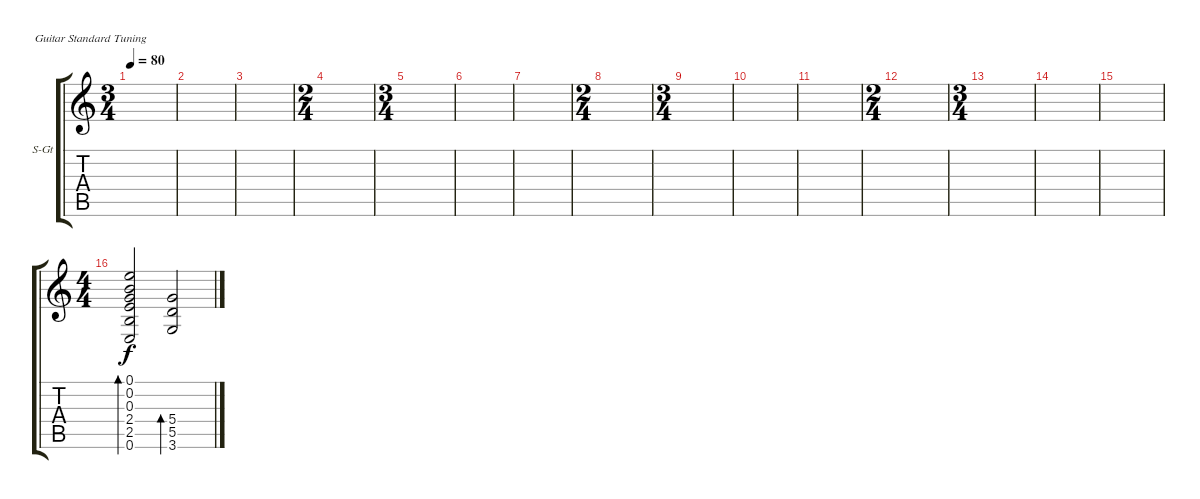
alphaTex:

\bracketExtendMode groupsimilarinstruments
\firstSystemTrackNameOrientation horizontal
\otherSystemsTrackNameOrientation horizontal
\track ("Gtr 3" "S-Gt") {instrument acousticguitarsteel}
\staff {score tabs}
\tuning (E4 B3 G3 D3 A2 E2)
\ts (3 4)
\beaming (8 2 2 2)
\tempo 80
\clef g2
\scale
0.485477
\ks c
|
\scale
0.257261 |
\scale
0.257261 |
\ts (2 4)
\beaming (8 2 2)
\scale
0.39527 |
\ts (3 4)
\beaming (8 2 2 2)
\scale
0.39527 |
\scale
0.209459 |
\scale
0.209459 |
\ts (2 4)
\beaming (8 2 2)
\scale
0.39527 |
\ts (3 4)
\beaming (8 2 2 2)
\scale
0.39527 |
\scale
0.257261 |
\scale
0.257261 |
\ts (2 4)
\beaming (8 2 2)
\scale
0.485477 |
\ts (3 4)
\beaming (8 2 2 2)
\scale
0.485477 |
\scale
0.257261 |
\scale
0.257261 |
\ts (4 4)
\beaming (8 2 2 2 2)
\scale
0.485477 (0.1 0.2 0.3 2.4 2.5 0.6).2{bd 82} (5.4 5.5 3.6).2{bd 57}
